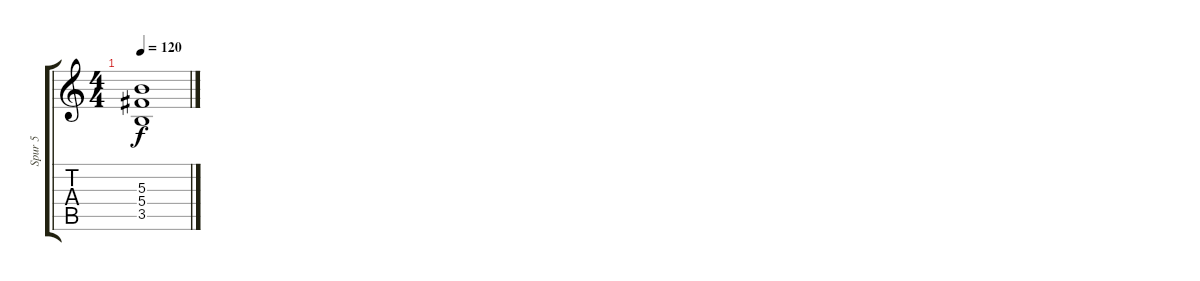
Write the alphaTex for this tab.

\track ("Spur 5" "Spur 5") {instrument distortionguitar}
\staff {score tabs}
\tuning (Eb4 Bb3 Gb3 Db3 Ab2 Eb2) {hide}
\ts (4 4)
\tempo 120
\clef g2
\ks c
(5.3 5.4 3.5).1{dy f}
